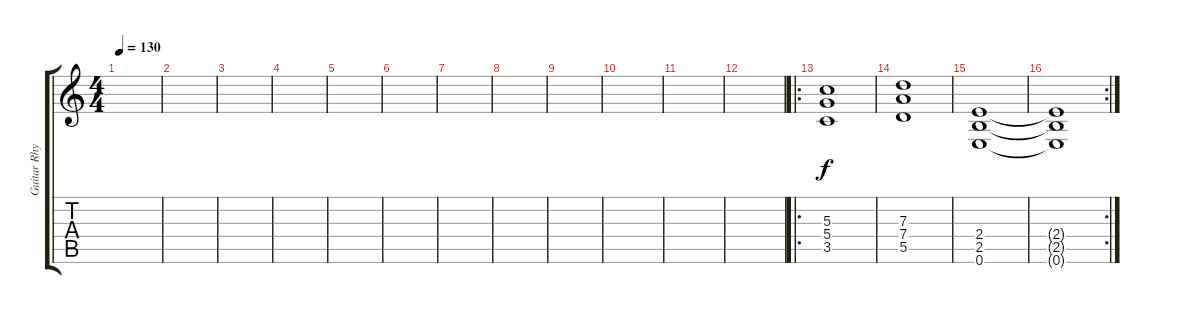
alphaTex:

\track ("Guitar Rhythm" "Guitar Rhy") {instrument distortionguitar}
\staff {score tabs}
\tuning (E4 B3 G3 D3 A2 E2) {hide}
\ts (4 4)
\tempo 130
\clef g2
\ks c
|
|
|
|
|
|
|
|
|
|
|
|
\ro
(5.3 5.4 3.5).1{dy f} |
(7.3 7.4 5.5).1 |
(2.4 2.5 0.6).1 |
\rc 2
(2.4{t} 2.5{t} 0.6{t}).1
